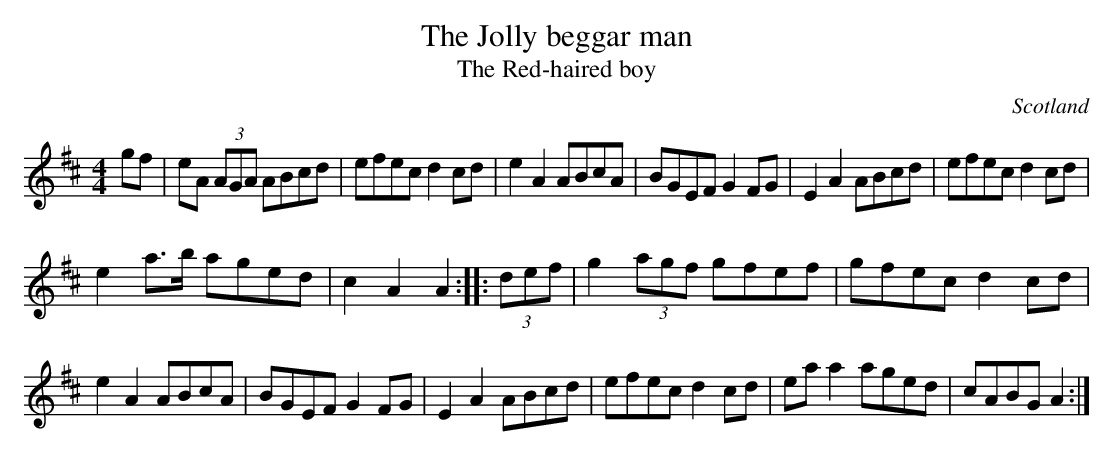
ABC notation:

X:1
T:Jolly beggar man, The
T:Red-haired boy, The
O:Scotland
M:4/4
K:AMix
gf|\
eA (3AGA ABcd | efec d2cd | \
e2A2 ABcA | BGEF G2FG | \
E2A2 ABcd | efec d2cd |
e2a>b aged | c2A2 A2 ::\
(3def |\
g2 (3agf gfef | gfec d2cd |
e2A2 ABcA | BGEF G2FG |\
E2A2 ABcd | efec d2cd | eaa2 aged | cABG A2:|**
